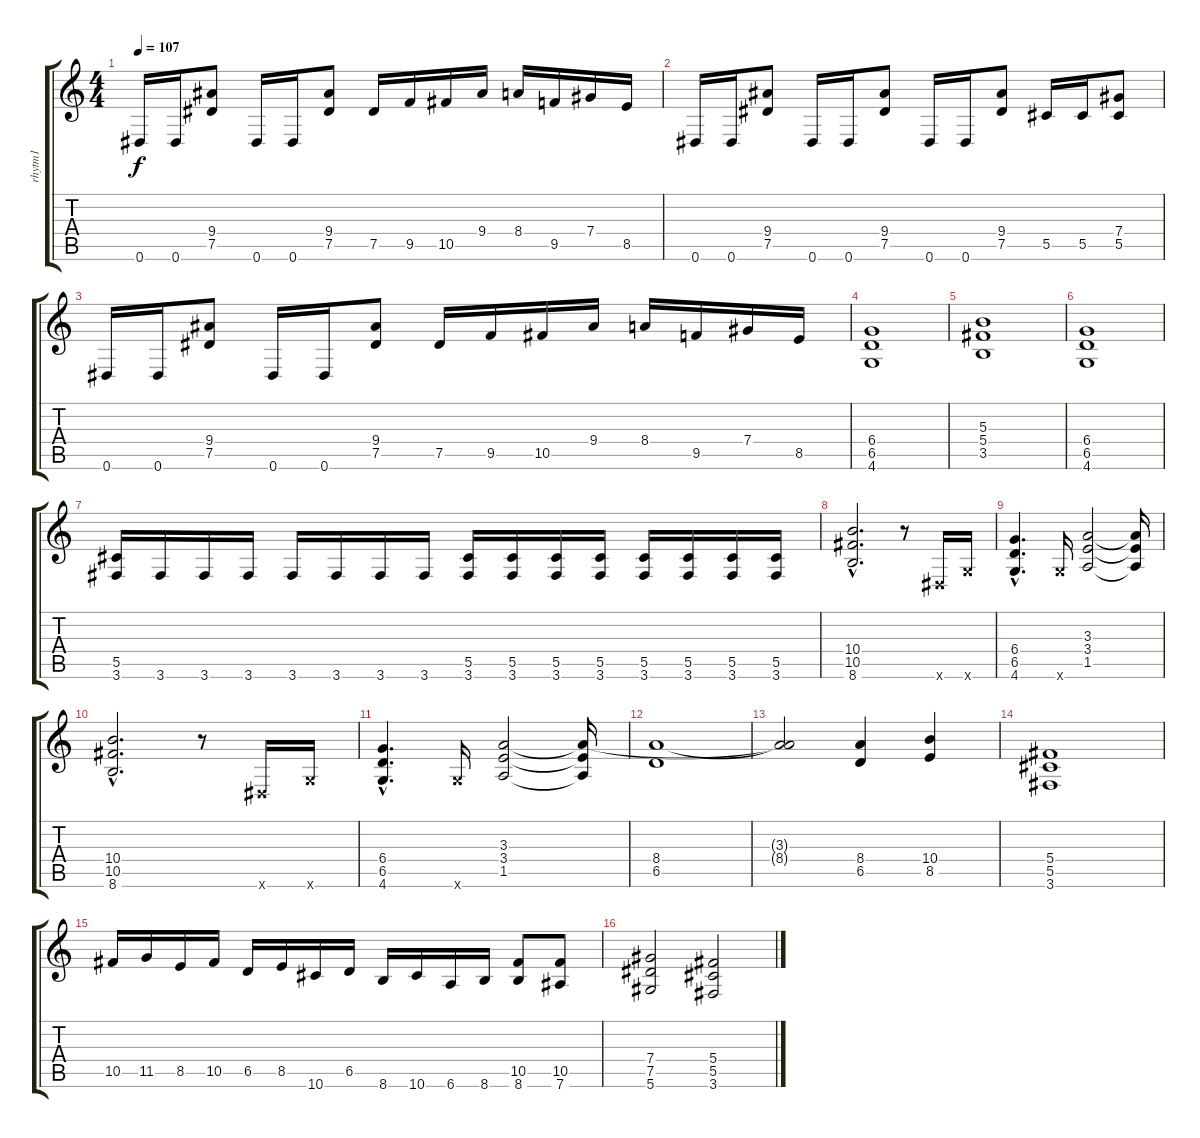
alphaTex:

\track ("rhytm1" "rhytm1") {instrument overdrivenguitar}
\staff {score tabs}
\tuning (Eb4 Bb3 Gb3 Db3 Ab2 Eb2) {hide}
\ts (4 4)
\tempo 107
\clef g2
\ks c
0.6.16{dy f} 0.6.16 (9.4 7.5).8 0.6.16 0.6.16 (9.4 7.5).8 7.5.16 9.5.16 10.5.16 9.4.16 8.4.16 9.5.16 7.4.16 8.5.16 |
0.6.16 0.6.16 (9.4 7.5).8 0.6.16 0.6.16 (9.4 7.5).8 0.6.16 0.6.16 (9.4 7.5).8 5.5.16 5.5.16 (7.4 5.5).8 |
0.6.16 0.6.16 (9.4 7.5).8 0.6.16 0.6.16 (9.4 7.5).8 7.5.16 9.5.16 10.5.16 9.4.16 8.4.16 9.5.16 7.4.16 8.5.16 |
(6.4 6.5 4.6).1 |
(5.3 5.4 3.5).1 |
(6.4 6.5 4.6).1 |
(5.5 3.6).16 3.6.16 3.6.16 3.6.16 3.6.16 3.6.16 3.6.16 3.6.16 (5.5 3.6).16 (5.5 3.6).16 (5.5 3.6).16 (5.5 3.6).16 (5.5 3.6).16 (5.5 3.6).16 (5.5 3.6).16 (5.5 3.6).16 |
(10.4{hac} 10.5{hac} 8.6{hac}).2{d} r.8 0.6{x}.16 4.6{x}.16 |
(6.4{hac} 6.5{hac} 4.6{hac}).4{d} 4.6{x}.16 (3.3 3.4 1.5).2 (3.3{t} 3.4{t} 1.5{t}).16 |
(10.4{hac} 10.5{hac} 8.6{hac}).2{d} r.8 0.6{x}.16 4.6{x}.16 |
(6.4{hac} 6.5{hac} 4.6{hac}).4{d} 4.6{x}.16 (3.3 3.4 1.5).2 (3.3{t} 3.4{t} 1.5{t}).16 |
(8.4 6.5).1 |
(3.3{t} 8.4{t}).2 (8.4 6.5).4 (10.4 8.5).4 |
(5.4 5.5 3.6).1 |
10.5.16 11.5.16 8.5.16 10.5.16 6.5.16 8.5.16 10.6.16 6.5.16 8.6.16 10.6.16 6.6.16 8.6.16 (10.5 8.6).8 (10.5 7.6).8 |
(7.4 7.5 5.6).2 (5.4 5.5 3.6).2
